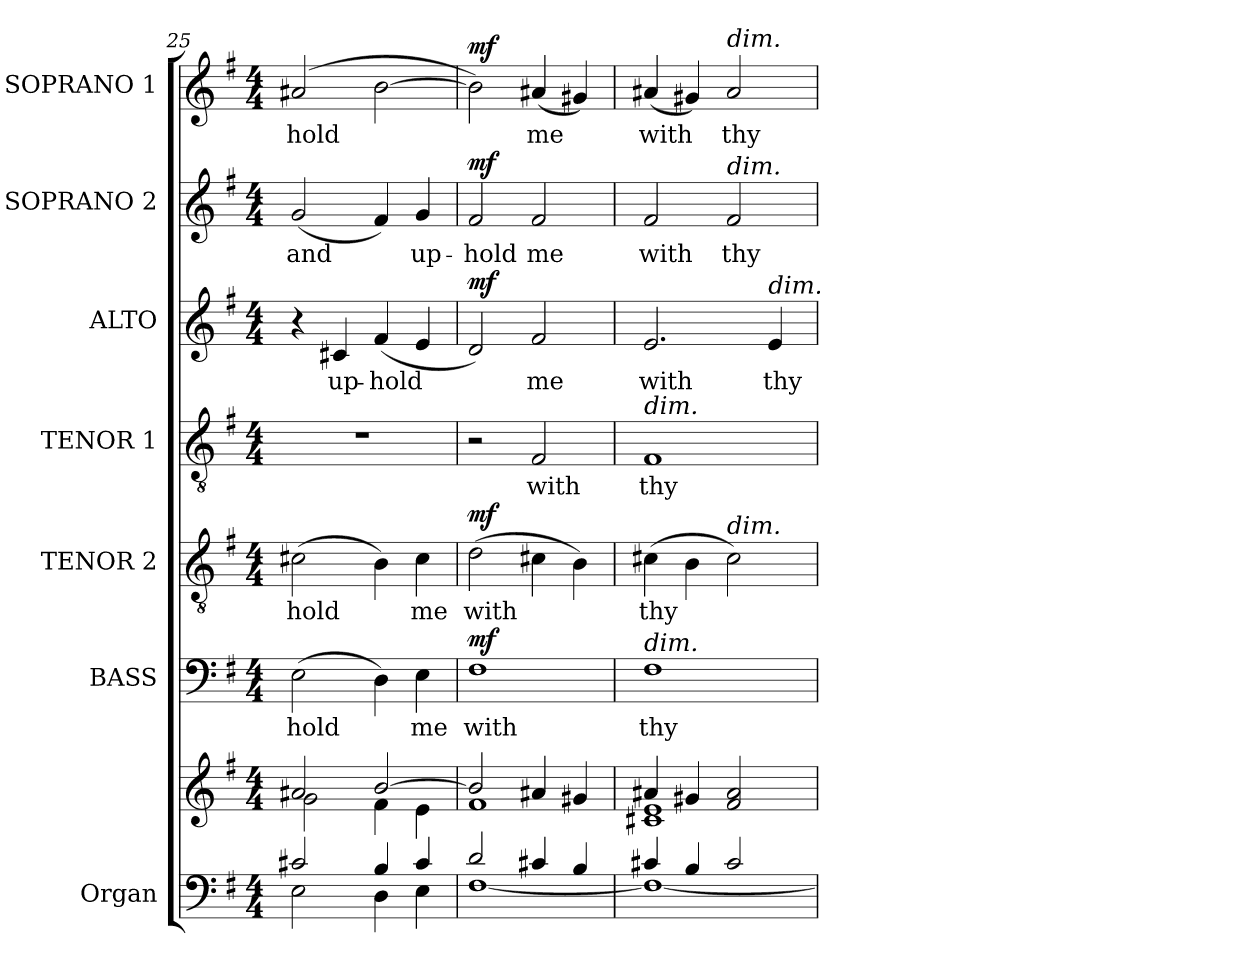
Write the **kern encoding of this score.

**kern	**kern	**kern	**text	**dynam	**kern	**text	**dynam	**kern	**text	**kern	**text	**dynam	**kern	**text	**dynam	**kern	**text	**dynam
*part7	*part7	*part6	*part6	*part6	*part5	*part5	*part5	*part4	*part4	*part3	*part3	*part3	*part2	*part2	*part2	*part1	*part1	*part1
*staff8	*staff7	*staff6	*staff6	*staff6	*staff5	*staff5	*staff5	*staff4	*staff4	*staff3	*staff3	*staff3	*staff2	*staff2	*staff2	*staff1	*staff1	*staff1
*I"Organ	*	*I"BASS	*	*	*I"TENOR 2	*	*	*I"TENOR 1	*	*I"ALTO	*	*	*I"SOPRANO 2	*	*	*I"SOPRANO 1	*	*
*I'Org.	*	*I'B.	*	*	*I'T2.	*	*	*I'T1.	*	*I'A.	*	*	*I'S2.	*	*	*I'S1.	*	*
*clefF4	*clefG2	*clefF4	*	*	*clefGv2	*	*	*clefGv2	*	*clefG2	*	*	*clefG2	*	*	*clefG2	*	*
*	*	*	*	*	*ITrd7c12	*	*	*ITrd7c12	*	*	*	*	*	*	*	*	*	*
*k[f#]	*k[f#]	*k[f#]	*	*	*k[f#]	*	*	*k[f#]	*	*k[f#]	*	*	*k[f#]	*	*	*k[f#]	*	*
*G:	*G:	*G:	*	*	*G:	*	*	*G:	*	*G:	*	*	*G:	*	*	*G:	*	*
*M4/4	*M4/4	*M4/4	*	*	*M4/4	*	*	*M4/4	*	*M4/4	*	*	*M4/4	*	*	*M4/4	*	*
=25	=25	=25	=25	=25	=25	=25	=25	=25	=25	=25	=25	=25	=25	=25	=25	=25	=25	=25
*^	*^	*	*	*	*	*	*	*	*	*	*	*	*	*	*	*	*	*
!	!	!	!	!	!LO:LY:b:color=#000000	!	!	!	!	!	!	!	!	!	!	!	!	!	!	!
!	!	!	!	!	!	!	!	!LO:LY:b:color=#000000	!	!	!	!	!	!	!	!	!	!	!	!
!	!	!	!	!	!	!	!	!	!	!	!	!	!	!	!	!LO:LY:b:color=#000000	!	!	!	!
!	!	!	!	!	!	!	!	!	!	!	!	!	!	!	!	!	!	!	!LO:LY:b:color=#000000	!
2c#Xi/	2Ei\	2a#Xi/	2gi\	(2Ei\	-hold	.	(2C#Xi\	-hold	.	1r	.	4r	.	.	(2gi/	and	.	(2a#Xi/	-hold	.
!	!	!	!	!	!	!	!	!	!	!	!	!	!LO:LY:b:color=#000000	!	!	!	!	!	!	!
.	.	.	.	.	.	.	.	.	.	.	.	4c#Xi/	up-	.	.	.	.	.	.	.
!	!	!	!	!	!	!	!	!	!	!	!	!	!LO:LY:b:color=#000000	!	!	!	!	!	!	!
4Bi/	4Di\	[2bi/	4f#i\	4Di\)	.	.	4BBi\)	.	.	.	.	(4f#i/	-hold	.	4f#i/)	.	.	[2bi\	.	.
!	!	!	!	!	!LO:LY:b:color=#000000	!	!	!	!	!	!	!	!	!	!	!	!	!	!	!
!	!	!	!	!	!	!	!	!LO:LY:b:color=#000000	!	!	!	!	!	!	!	!	!	!	!	!
!	!	!	!	!	!	!	!	!	!	!	!	!	!	!	!	!LO:LY:b:color=#000000	!	!	!	!
4c#i/	4Ei\	.	4ei\	4Ei\	me	.	4C#i\	me	.	.	.	4ei/	.	.	4gi/	up-	.	.	.	.
=26	=26	=26	=26	=26	=26	=26	=26	=26	=26	=26	=26	=26	=26	=26	=26	=26	=26	=26	=26	=26
!	!	!	!	!	!LO:LY:b:color=#000000	!	!	!	!	!	!	!	!	!	!	!	!	!	!	!
!	!	!	!	!	!	!	!	!LO:LY:b:color=#000000	!	!	!	!	!	!	!	!	!	!	!	!
!	!	!	!	!	!	!	!	!	!	!	!	!	!	!	!	!LO:LY:b:color=#000000	!	!	!	!
2di/	[1F#i	2bi/]	1f#i	1F#i	with	mf	(2Di\	with	mf	2r	.	2di/)	.	mf	2f#i/	-hold	mf	2bi\])	.	mf
!	!	!	!	!	!	!	!	!	!	!	!LO:LY:b:color=#000000	!	!	!	!	!	!	!	!	!
!	!	!	!	!	!	!	!	!	!	!	!	!	!LO:LY:b:color=#000000	!	!	!	!	!	!	!
!	!	!	!	!	!	!	!	!	!	!	!	!	!	!	!	!LO:LY:b:color=#000000	!	!	!	!
!	!	!	!	!	!	!	!	!	!	!	!	!	!	!	!	!	!	!	!LO:LY:b:color=#000000	!
4c#Xi/	.	4a#Xi/	.	.	.	.	4C#Xi\	.	.	2FF#i/	with	2f#i/	me	.	2f#i/	me	.	(4a#Xi/	me	.
4Bi/	.	4g#Xi/	.	.	.	.	4BBi\)	.	.	.	.	.	.	.	.	.	.	4g#Xi/)	.	.
=27	=27	=27	=27	=27	=27	=27	=27	=27	=27	=27	=27	=27	=27	=27	=27	=27	=27	=27	=27	=27
!	!	!	!	!	!LO:LY:b:color=#000000	!	!	!	!	!	!	!	!	!	!	!	!	!	!	!
!	!	!	!	!	!	!	!	!LO:LY:b:color=#000000	!	!	!	!	!	!	!	!	!	!	!	!
!	!	!	!	!	!	!	!	!	!	!	!LO:LY:b:color=#000000	!	!	!	!	!	!	!	!	!
!	!	!	!	!	!	!	!	!	!	!	!	!	!LO:LY:b:color=#000000	!	!	!	!	!	!	!
!	!	!	!	!	!	!	!	!	!	!	!	!	!	!	!	!LO:LY:b:color=#000000	!	!	!	!
!	!	!	!	!	!	!	!	!	!	!LO:TX:a:i:t=dim.	!	!	!	!	!	!	!	!	!	!
!	!	!	!	!LO:TX:a:i:t=dim.	!	!	!	!	!	!	!	!	!	!	!	!	!	!	!	!
!	!	!	!	!	!	!	!	!	!	!	!	!	!	!	!	!	!	!	!LO:LY:b:color=#000000	!
4c#Xi/	1F#i_	4a#Xi/	1c#Xi 1ei	1F#i	thy	.	(4C#Xi\	thy	.	1FF#i	thy	2.ei/	with	.	2f#i/	with	.	(4a#Xi/	with	.
4Bi/	.	4g#Xi/	.	.	.	.	4BBi\	.	.	.	.	.	.	.	.	.	.	4g#Xi/)	.	.
!	!	!	!	!	!	!	!	!	!	!	!	!	!	!	!	!LO:LY:b:color=#000000	!	!	!	!
!	!	!	!	!	!	!	!	!	!	!	!	!	!	!	!	!	!	!LO:TX:a:i:t=dim.	!	!
!	!	!	!	!	!	!	!	!	!	!	!	!	!	!	!LO:TX:a:i:t=dim.	!	!	!	!	!
!	!	!	!	!	!	!	!LO:TX:a:i:t=dim.	!	!	!	!	!	!	!	!	!	!	!	!	!
!	!	!	!	!	!	!	!	!	!	!	!	!	!	!	!	!	!	!	!LO:LY:b:color=#000000	!
2c#i/	.	2f#i/ 2a#i	.	.	.	.	2C#i\)	.	.	.	.	.	.	.	2f#i/	thy	.	2a#i/	thy	.
!	!	!	!	!	!	!	!	!	!	!	!	!LO:TX:a:i:t=dim.	!	!	!	!	!	!	!	!
!	!	!	!	!	!	!	!	!	!	!	!	!	!LO:LY:b:color=#000000	!	!	!	!	!	!	!
.	.	.	.	.	.	.	.	.	.	.	.	4ei/	thy	.	.	.	.	.	.	.
*v	*v	*	*	*	*	*	*	*	*	*	*	*	*	*	*	*	*	*	*	*
*	*v	*v	*	*	*	*	*	*	*	*	*	*	*	*	*	*	*	*	*
=	=	=	=	=	=	=	=	=	=	=	=	=	=	=	=	=	=	=
*-	*-	*-	*-	*-	*-	*-	*-	*-	*-	*-	*-	*-	*-	*-	*-	*-	*-	*-
